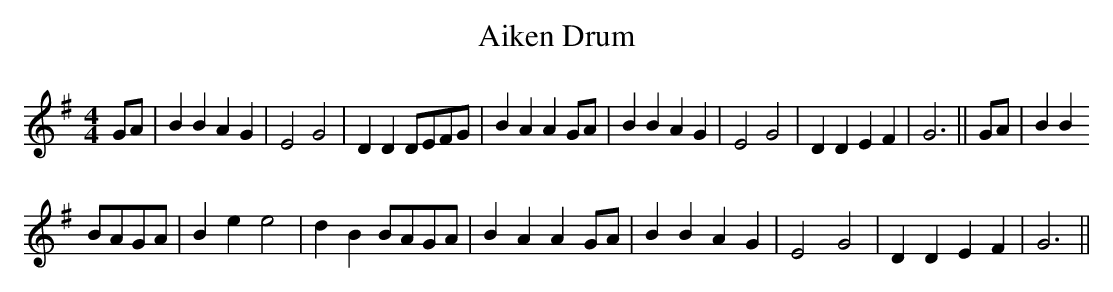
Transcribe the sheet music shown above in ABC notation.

X:1
T:Aiken Drum
M:4/4
L:1/8
K:G
GA|B2B2A2G2|E4G4|D2D2 DEFG|B2A2A2 GA|B2B2A2G2|E4G4|D2D2E2F2|G6||GA|B2B2
BAGA|B2e2e4|d2B2 BAGA|B2A2A2GA|B2B2A2G2|E4G4|D2D2E2F2|G6||
